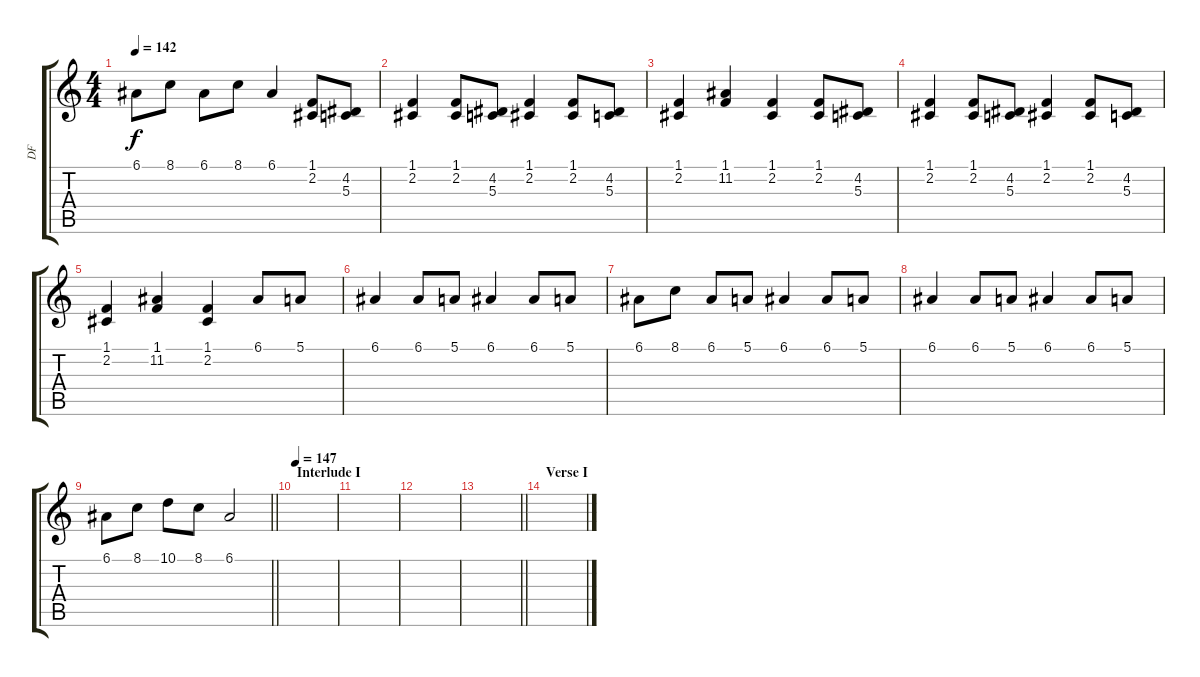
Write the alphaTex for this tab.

\track ("DF " "DF ") {instrument acousticgrandpiano}
\staff {score tabs}
\tuning (E4 B3 G3 D3 A2 E2) {hide}
\ts (4 4)
\tempo 142
\clef g2
\ks c
6.1.8{dy f} 8.1.8 6.1.8 8.1.8 6.1.4 (1.1 2.2).8 (4.2 5.3).8 |
(1.1 2.2).4 (1.1 2.2).8 (4.2 5.3).8 (1.1 2.2).4 (1.1 2.2).8 (4.2 5.3).8 |
(1.1 2.2).4 (1.1 11.2).4 (1.1 2.2).4 (1.1 2.2).8 (4.2 5.3).8 |
(1.1 2.2).4 (1.1 2.2).8 (4.2 5.3).8 (1.1 2.2).4 (1.1 2.2).8 (4.2 5.3).8 |
(1.1 2.2).4 (1.1 11.2).4 (1.1 2.2).4 6.1.8 5.1.8 |
6.1.4 6.1.8 5.1.8 6.1.4 6.1.8 5.1.8 |
6.1.8 8.1.8 6.1.8 5.1.8 6.1.4 6.1.8 5.1.8 |
6.1.4 6.1.8 5.1.8 6.1.4 6.1.8 5.1.8 |
\barLineRight lightlight
6.1.8 8.1.8 10.1.8 8.1.8 6.1.2 |
\section ("" "Interlude I")
\tempo 147
|
|
|
\barLineRight lightlight
|
\section ("" "Verse I")
